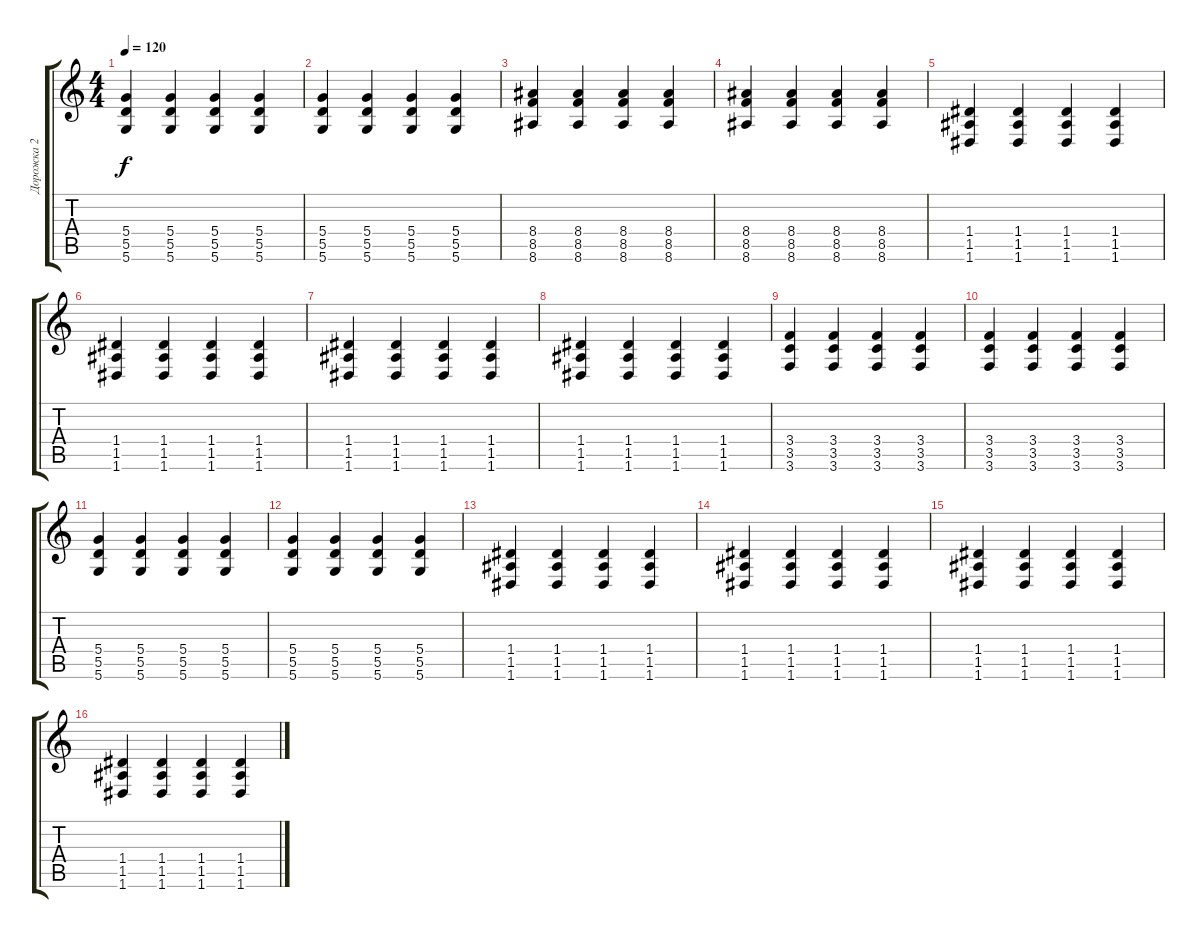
\track ("Дорожка 2" "Дорожка 2") {instrument distortionguitar}
\staff {score tabs}
\tuning (E4 B3 G3 D3 A2 D2) {hide}
\ts (4 4)
\tempo 120
\clef g2
\ks c
(5.4 5.5 5.6).4{dy f} (5.4 5.5 5.6).4 (5.4 5.5 5.6).4 (5.4 5.5 5.6).4 |
(5.4 5.5 5.6).4 (5.4 5.5 5.6).4 (5.4 5.5 5.6).4 (5.4 5.5 5.6).4 |
(8.4 8.5 8.6).4 (8.4 8.5 8.6).4 (8.4 8.5 8.6).4 (8.4 8.5 8.6).4 |
(8.4 8.5 8.6).4 (8.4 8.5 8.6).4 (8.4 8.5 8.6).4 (8.4 8.5 8.6).4 |
(1.4 1.5 1.6).4 (1.4 1.5 1.6).4 (1.4 1.5 1.6).4 (1.4 1.5 1.6).4 |
(1.4 1.5 1.6).4 (1.4 1.5 1.6).4 (1.4 1.5 1.6).4 (1.4 1.5 1.6).4 |
(1.4 1.5 1.6).4 (1.4 1.5 1.6).4 (1.4 1.5 1.6).4 (1.4 1.5 1.6).4 |
(1.4 1.5 1.6).4 (1.4 1.5 1.6).4 (1.4 1.5 1.6).4 (1.4 1.5 1.6).4 |
(3.4 3.5 3.6).4 (3.4 3.5 3.6).4 (3.4 3.5 3.6).4 (3.4 3.5 3.6).4 |
(3.4 3.5 3.6).4 (3.4 3.5 3.6).4 (3.4 3.5 3.6).4 (3.4 3.5 3.6).4 |
(5.4 5.5 5.6).4 (5.4 5.5 5.6).4 (5.4 5.5 5.6).4 (5.4 5.5 5.6).4 |
(5.4 5.5 5.6).4 (5.4 5.5 5.6).4 (5.4 5.5 5.6).4 (5.4 5.5 5.6).4 |
(1.4 1.5 1.6).4 (1.4 1.5 1.6).4 (1.4 1.5 1.6).4 (1.4 1.5 1.6).4 |
(1.4 1.5 1.6).4 (1.4 1.5 1.6).4 (1.4 1.5 1.6).4 (1.4 1.5 1.6).4 |
(1.4 1.5 1.6).4 (1.4 1.5 1.6).4 (1.4 1.5 1.6).4 (1.4 1.5 1.6).4 |
(1.4 1.5 1.6).4 (1.4 1.5 1.6).4 (1.4 1.5 1.6).4 (1.4 1.5 1.6).4
